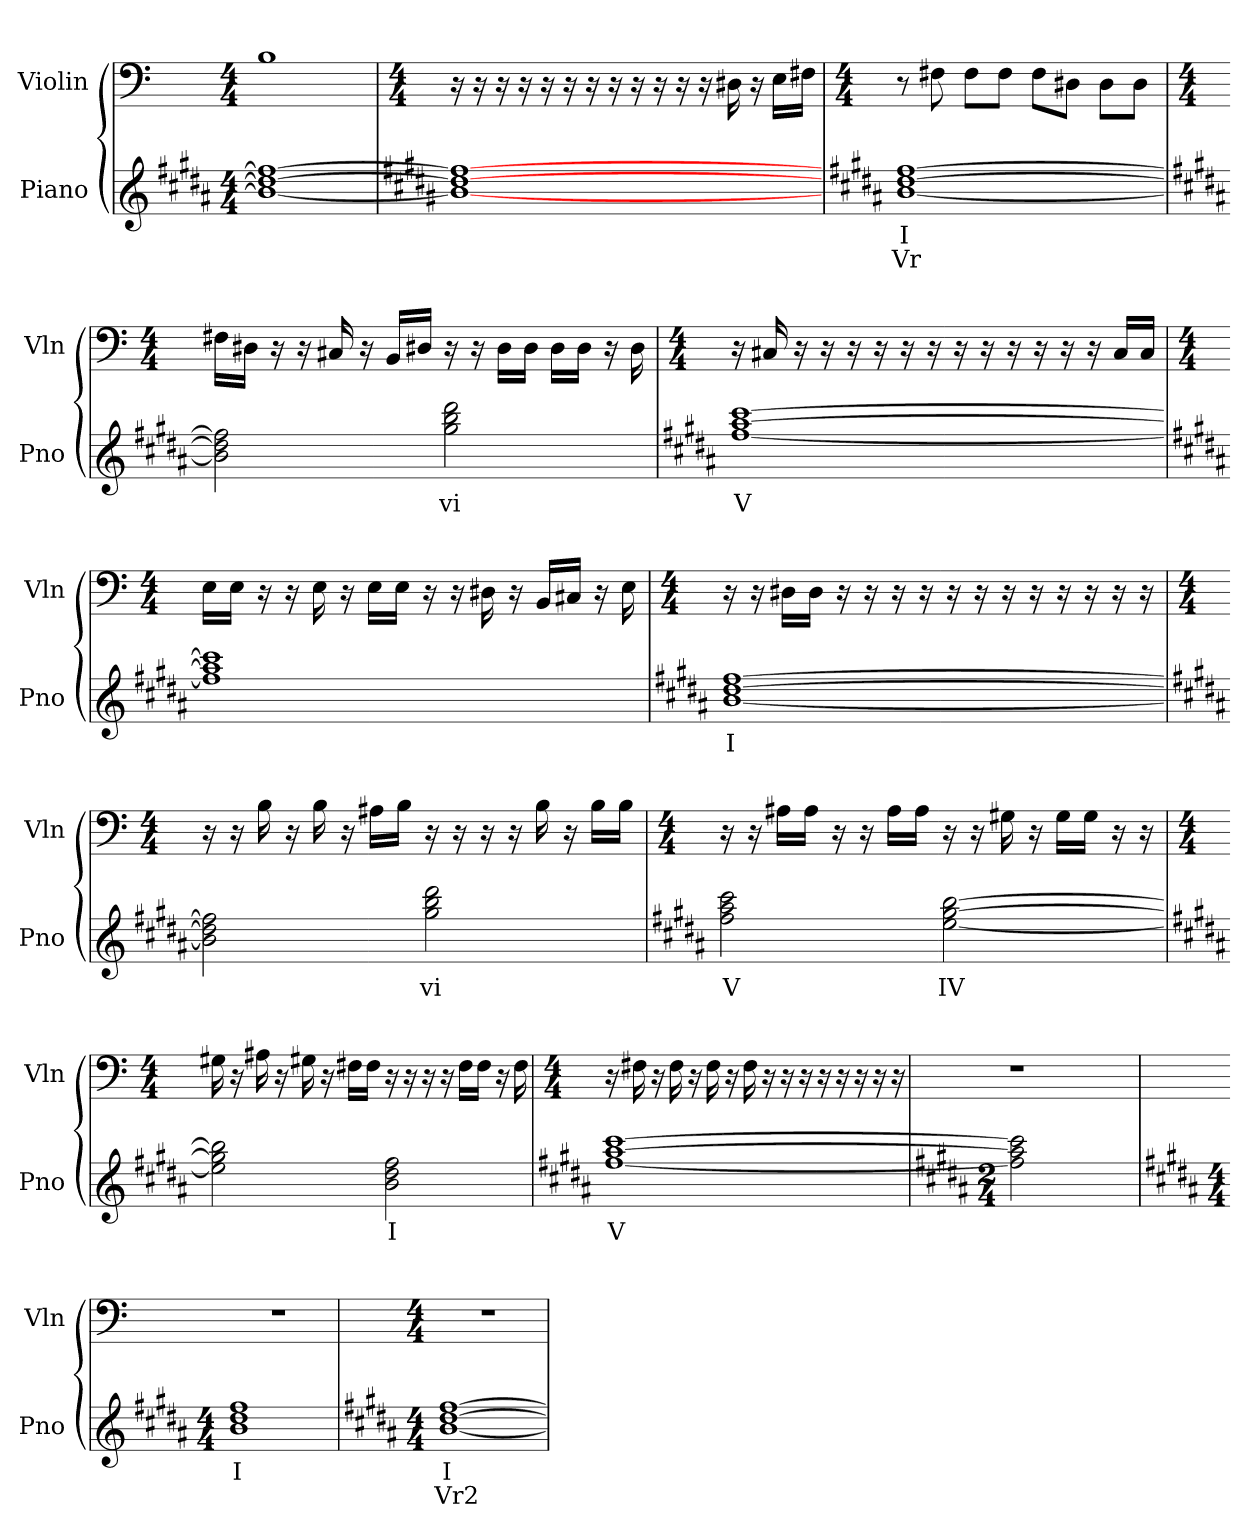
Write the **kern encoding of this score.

**kern	**text	**text	**kern
*part2	*part2	*part2	*part1
*staff2	*staff2	*staff2	*staff1
*I"Piano	*	*	*I"Violin
*I'Pno	*	*	*I'Vln
*k[f#c#g#d#a#]	*	*	*
*B:	*	*	*
*M4/4	*	*	*M4/4
=	=	=	=
1b_ 1dd#_ 1ff#_	.	.	1B
=	=	=	=
*k[f#c#g#d#a#]	*	*	*
*B:	*	*	*
*	*	*	*M4/4
1b_ 1dd#_ 1ff#_	.	.	16r
.	.	.	16r
.	.	.	16r
.	.	.	16r
.	.	.	16r
.	.	.	16r
.	.	.	16r
.	.	.	16r
.	.	.	16r
.	.	.	16r
.	.	.	16r
.	.	.	16r
.	.	.	16D#X
.	.	.	16r
.	.	.	16ELL
.	.	.	16F#XJJ
=	=	=	=
*k[f#c#g#d#a#]	*	*	*
*B:	*	*	*
*	*	*	*M4/4
[1b [1dd# [1ff#	I	Vr	8r
.	.	.	8F#X
.	.	.	8F#L
.	.	.	8F#J
.	.	.	8F#L
.	.	.	8D#XJ
.	.	.	8D#L
.	.	.	8D#J
=	=	=	=
*k[f#c#g#d#a#]	*	*	*
*B:	*	*	*
*	*	*	*M4/4
2b] 2dd#] 2ff#]	.	.	16F#XLL
.	.	.	16D#XJJ
.	.	.	16r
.	.	.	16r
.	.	.	16C#X
.	.	.	16r
.	.	.	16BBLL
.	.	.	16D#XJJ
2gg# 2bb 2ddd#	vi	.	16r
.	.	.	16r
.	.	.	16D#LL
.	.	.	16D#JJ
.	.	.	16D#LL
.	.	.	16D#JJ
.	.	.	16r
.	.	.	16D#
=	=	=	=
*k[f#c#g#d#a#]	*	*	*
*B:	*	*	*
*	*	*	*M4/4
[1ff# [1aa# [1ccc#	V	.	16r
.	.	.	16C#X
.	.	.	16r
.	.	.	16r
.	.	.	16r
.	.	.	16r
.	.	.	16r
.	.	.	16r
.	.	.	16r
.	.	.	16r
.	.	.	16r
.	.	.	16r
.	.	.	16r
.	.	.	16r
.	.	.	16C#LL
.	.	.	16C#JJ
=	=	=	=
*k[f#c#g#d#a#]	*	*	*
*B:	*	*	*
*	*	*	*M4/4
1ff#] 1aa#] 1ccc#]	.	.	16ELL
.	.	.	16EJJ
.	.	.	16r
.	.	.	16r
.	.	.	16E
.	.	.	16r
.	.	.	16ELL
.	.	.	16EJJ
.	.	.	16r
.	.	.	16r
.	.	.	16D#X
.	.	.	16r
.	.	.	16BBLL
.	.	.	16C#XJJ
.	.	.	16r
.	.	.	16E
=	=	=	=
*k[f#c#g#d#a#]	*	*	*
*B:	*	*	*
*	*	*	*M4/4
[1b [1dd# [1ff#	I	.	16r
.	.	.	16r
.	.	.	16D#XLL
.	.	.	16D#JJ
.	.	.	16r
.	.	.	16r
.	.	.	16r
.	.	.	16r
.	.	.	16r
.	.	.	16r
.	.	.	16r
.	.	.	16r
.	.	.	16r
.	.	.	16r
.	.	.	16r
.	.	.	16r
=	=	=	=
*k[f#c#g#d#a#]	*	*	*
*B:	*	*	*
*	*	*	*M4/4
2b] 2dd#] 2ff#]	.	.	16r
.	.	.	16r
.	.	.	16B
.	.	.	16r
.	.	.	16B
.	.	.	16r
.	.	.	16A#XLL
.	.	.	16BJJ
2gg# 2bb 2ddd#	vi	.	16r
.	.	.	16r
.	.	.	16r
.	.	.	16r
.	.	.	16B
.	.	.	16r
.	.	.	16BLL
.	.	.	16BJJ
=	=	=	=
*k[f#c#g#d#a#]	*	*	*
*B:	*	*	*
*	*	*	*M4/4
2ff# 2aa# 2ccc#	V	.	16r
.	.	.	16r
.	.	.	16A#XLL
.	.	.	16A#JJ
.	.	.	16r
.	.	.	16r
.	.	.	16A#LL
.	.	.	16A#JJ
[2ee [2gg# [2bb	IV	.	16r
.	.	.	16r
.	.	.	16G#X
.	.	.	16r
.	.	.	16G#LL
.	.	.	16G#JJ
.	.	.	16r
.	.	.	16r
=	=	=	=
*k[f#c#g#d#a#]	*	*	*
*B:	*	*	*
*	*	*	*M4/4
2ee] 2gg#] 2bb]	.	.	16G#X
.	.	.	16r
.	.	.	16A#X
.	.	.	16r
.	.	.	16G#X
.	.	.	16r
.	.	.	16F#XLL
.	.	.	16F#JJ
2b 2dd# 2ff#	I	.	16r
.	.	.	16r
.	.	.	16r
.	.	.	16r
.	.	.	16F#LL
.	.	.	16F#JJ
.	.	.	16r
.	.	.	16F#
=	=	=	=
*k[f#c#g#d#a#]	*	*	*
*B:	*	*	*
*	*	*	*M4/4
[1ff# [1aa# [1ccc#	V	.	16r
.	.	.	16F#X
.	.	.	16r
.	.	.	16F#
.	.	.	16r
.	.	.	16F#
.	.	.	16r
.	.	.	16F#
.	.	.	16r
.	.	.	16r
.	.	.	16r
.	.	.	16r
.	.	.	16r
.	.	.	16r
.	.	.	16r
.	.	.	16r
=	=	=	=
*k[f#c#g#d#a#]	*	*	*
*B:	*	*	*
*M2/4	*	*	*
2ff#] 2aa#] 2ccc#]	.	.	1r
2ryy	.	.	.
=	=	=	=
*k[f#c#g#d#a#]	*	*	*
*B:	*	*	*
*M4/4	*	*	*
1b 1dd# 1ff#	I	.	1r
=	=	=	=
*k[f#c#g#d#a#]	*	*	*
*B:	*	*	*
*M4/4	*	*	*M4/4
[1b [1dd# [1ff#	I	Vr2	1r
=	=	=	=
*-	*-	*-	*-
